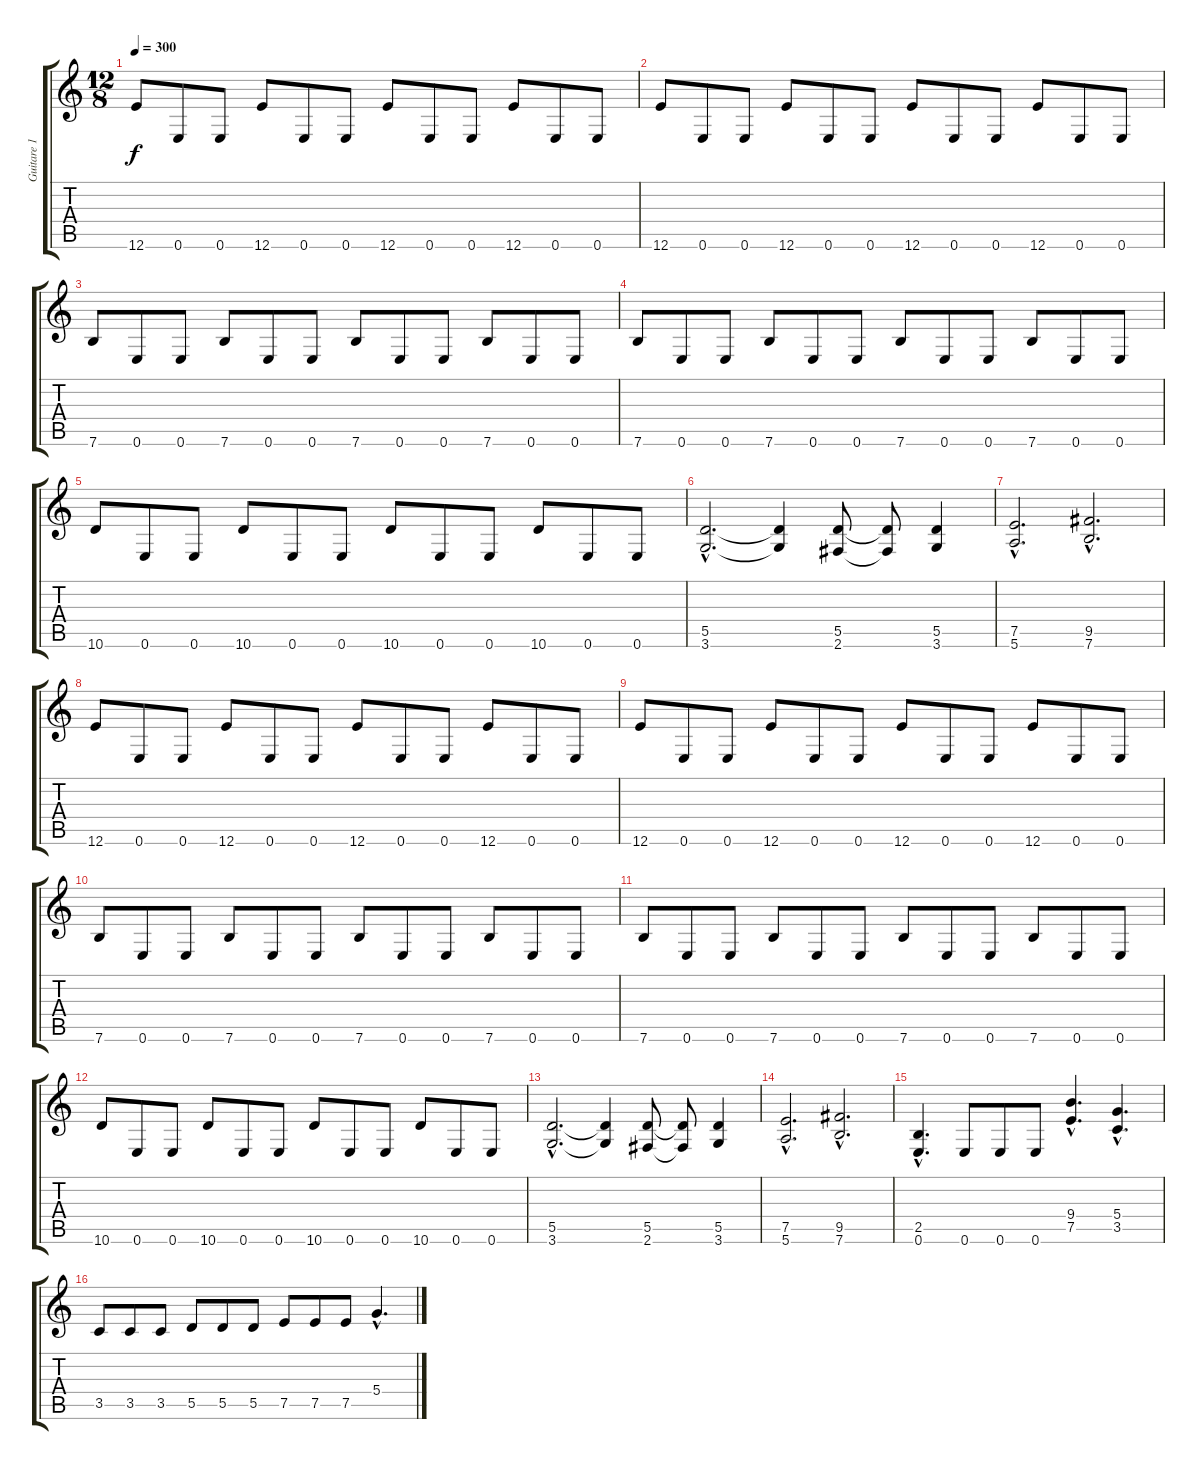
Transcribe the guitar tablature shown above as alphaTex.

\track ("Guitare 1" "Guitare 1") {instrument distortionguitar}
\staff {score tabs}
\tuning (E4 B3 G3 D3 A2 E2) {hide}
\ts (12 8)
\tempo 300
\clef g2
\ks c
12.6.8{dy f} 0.6.8 0.6.8 12.6.8 0.6.8 0.6.8 12.6.8 0.6.8 0.6.8 12.6.8 0.6.8 0.6.8 |
12.6.8 0.6.8 0.6.8 12.6.8 0.6.8 0.6.8 12.6.8 0.6.8 0.6.8 12.6.8 0.6.8 0.6.8 |
7.6.8 0.6.8 0.6.8 7.6.8 0.6.8 0.6.8 7.6.8 0.6.8 0.6.8 7.6.8 0.6.8 0.6.8 |
7.6.8 0.6.8 0.6.8 7.6.8 0.6.8 0.6.8 7.6.8 0.6.8 0.6.8 7.6.8 0.6.8 0.6.8 |
10.6.8 0.6.8 0.6.8 10.6.8 0.6.8 0.6.8 10.6.8 0.6.8 0.6.8 10.6.8 0.6.8 0.6.8 |
(5.5{hac} 3.6{hac}).2{d} (5.5{t} 3.6{t}).4 (5.5 2.6).8 (5.5{t} 2.6{t}).8 (5.5 3.6).4 |
(7.5{hac} 5.6{hac}).2{d} (9.5{hac} 7.6{hac}).2{d} |
12.6.8 0.6.8 0.6.8 12.6.8 0.6.8 0.6.8 12.6.8 0.6.8 0.6.8 12.6.8 0.6.8 0.6.8 |
12.6.8 0.6.8 0.6.8 12.6.8 0.6.8 0.6.8 12.6.8 0.6.8 0.6.8 12.6.8 0.6.8 0.6.8 |
7.6.8 0.6.8 0.6.8 7.6.8 0.6.8 0.6.8 7.6.8 0.6.8 0.6.8 7.6.8 0.6.8 0.6.8 |
7.6.8 0.6.8 0.6.8 7.6.8 0.6.8 0.6.8 7.6.8 0.6.8 0.6.8 7.6.8 0.6.8 0.6.8 |
10.6.8 0.6.8 0.6.8 10.6.8 0.6.8 0.6.8 10.6.8 0.6.8 0.6.8 10.6.8 0.6.8 0.6.8 |
(5.5{hac} 3.6{hac}).2{d} (5.5{t} 3.6{t}).4 (5.5 2.6).8 (5.5{t} 2.6{t}).8 (5.5 3.6).4 |
(7.5{hac} 5.6{hac}).2{d} (9.5{hac} 7.6{hac}).2{d} |
(2.5{hac} 0.6{hac}).4{d} 0.6.8 0.6.8 0.6.8 (9.4{hac} 7.5{hac}).4{d} (5.4{hac} 3.5{hac}).4{d} |
3.5.8 3.5.8 3.5.8 5.5.8 5.5.8 5.5.8 7.5.8 7.5.8 7.5.8 5.4{hac}.4{d}
